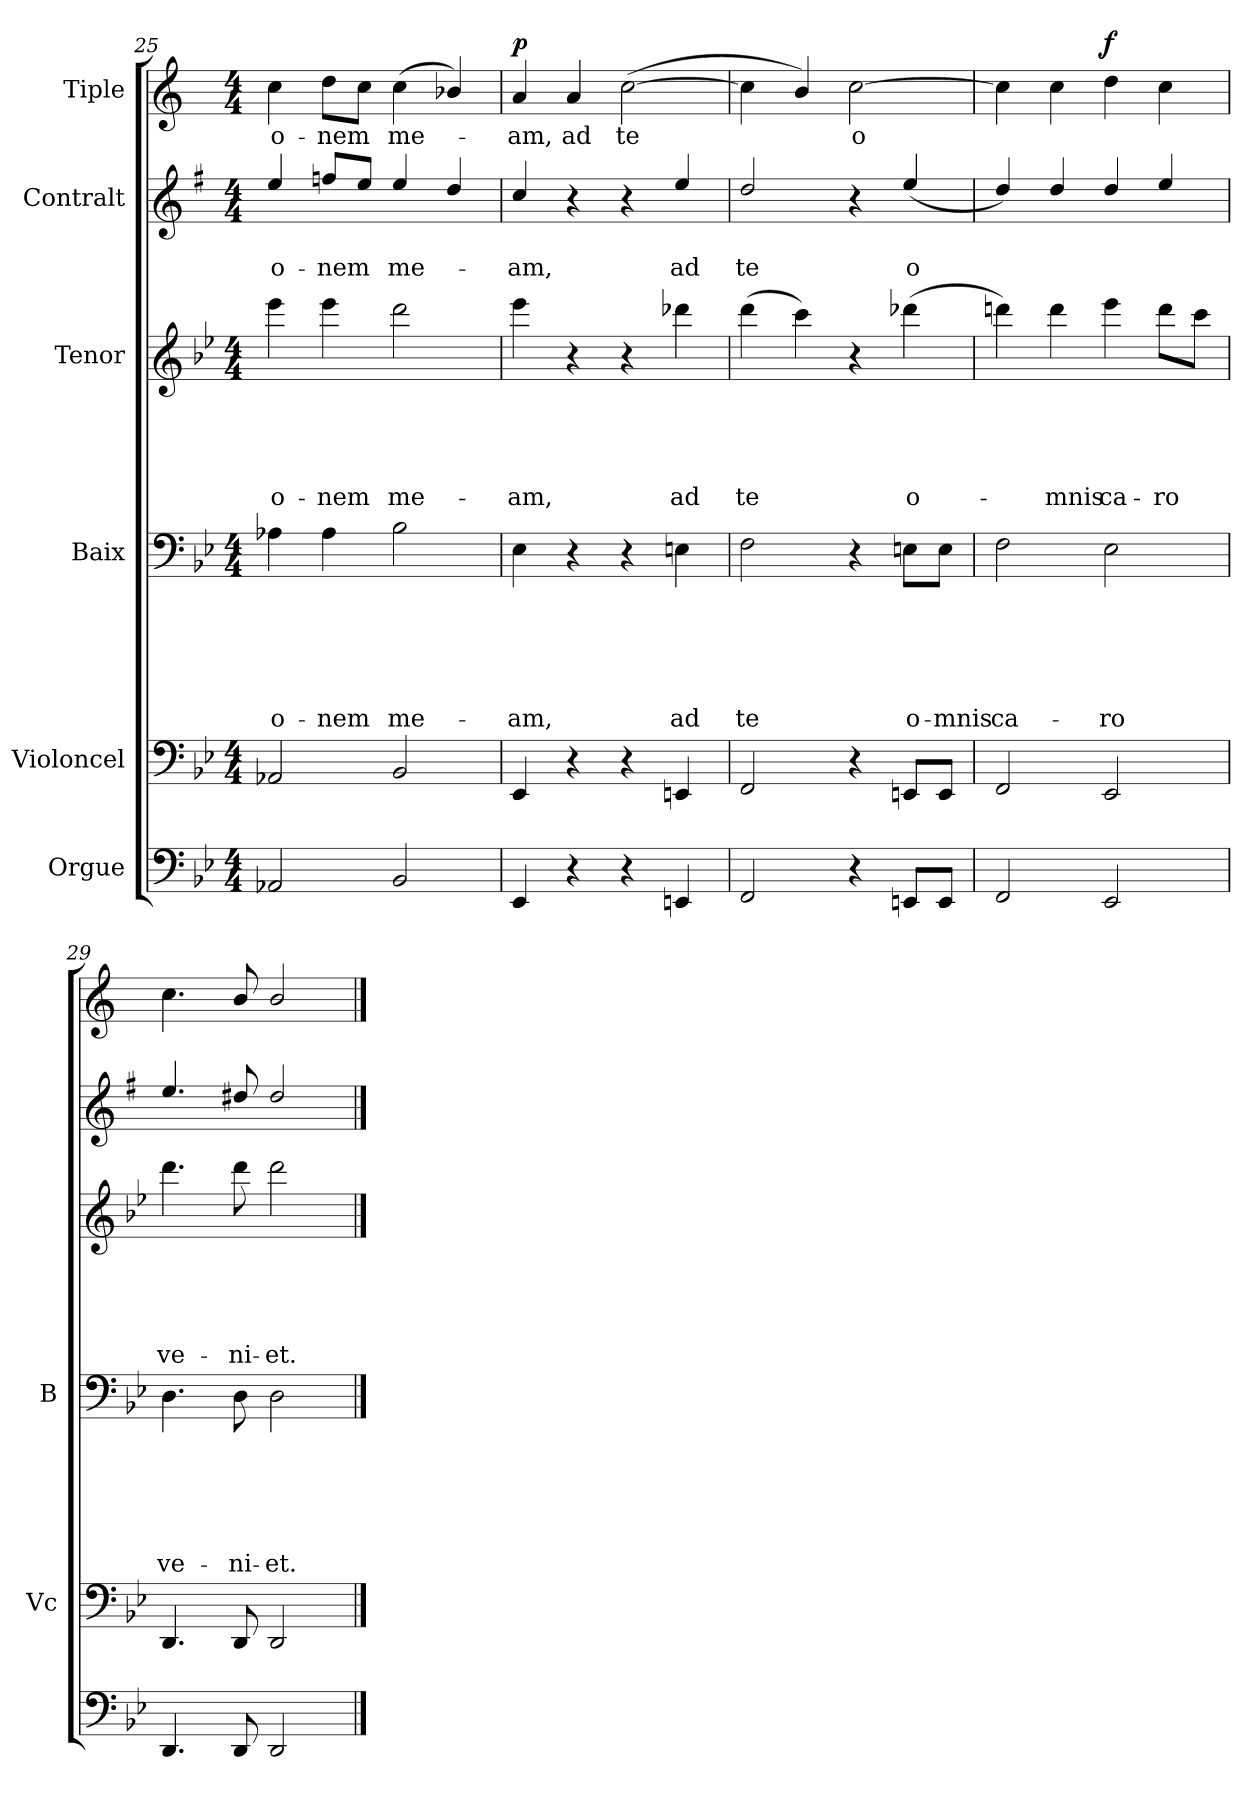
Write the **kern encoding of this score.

**kern	**kern	**kern	**text	**text	**text	**text	**text	**text	**kern	**text	**text	**text	**text	**text	**kern	**text	**text	**kern	**text	**dynam
*part6	*part5	*part4	*part4	*part4	*part4	*part4	*part4	*part4	*part3	*part3	*part3	*part3	*part3	*part3	*part2	*part2	*part2	*part1	*part1	*part1
*staff6	*staff5	*staff4	*staff4	*staff4	*staff4	*staff4	*staff4	*staff4	*staff3	*staff3	*staff3	*staff3	*staff3	*staff3	*staff2	*staff2	*staff2	*staff1	*staff1	*staff1
*I"Orgue	*I"Violoncel	*I"Baix	*	*	*	*	*	*	*I"Tenor	*	*	*	*	*	*I"Contralt	*	*	*I"Tiple	*	*
*	*I'Vc	*I'B	*	*	*	*	*	*	*	*	*	*	*	*	*	*	*	*	*	*
*clefF4	*clefF4	*clefF4	*	*	*	*	*	*	*clefG2	*	*	*	*	*	*clefG2	*	*	*clefG2	*	*
*	*	*	*	*	*	*	*	*	*ITrd8c14	*	*	*	*	*	*ITrd5c9	*	*	*ITrd1c2	*	*
*k[b-e-]	*k[b-e-]	*k[b-e-]	*	*	*	*	*	*	*k[b-e-]	*	*	*	*	*	*k[b-e-]	*	*	*k[b-e-]	*	*
*B-:	*B-:	*B-:	*	*	*	*	*	*	*B-:	*	*	*	*	*	*B-:	*	*	*B-:	*	*
*M4/4	*M4/4	*M4/4	*	*	*	*	*	*	*M4/4	*	*	*	*	*	*M4/4	*	*	*M4/4	*	*
=25	=25	=25	=25	=25	=25	=25	=25	=25	=25	=25	=25	=25	=25	=25	=25	=25	=25	=25	=25	=25
!	!	!	!	!	!	!	!	!LO:LY:b	!	!	!	!	!	!LO:LY:b	!	!	!LO:LY:b	!	!LO:LY:b	!
2AA-X/	2AA-X/	4A-X\	.	.	.	.	.	-o-	4ee-\	.	.	.	.	-o-	4g/	.	-o-	4b-\	-o-	.
!	!	!	!	!	!	!	!	!LO:LY:b	!	!	!	!	!	!LO:LY:b	!	!	!LO:LY:b	!	!LO:LY:b	!
.	.	4A-\	.	.	.	.	.	-nem	4ee-\	.	.	.	.	-nem	8a-X/L	.	-nem	8cc\L	-nem	.
.	.	.	.	.	.	.	.	.	.	.	.	.	.	.	8g/J	.	.	8b-\J	.	.
!	!	!	!	!	!	!	!	!LO:LY:b	!	!	!	!	!	!LO:LY:b	!	!	!LO:LY:b	!	!LO:LY:b	!
2BB-/	2BB-/	2B-\	.	.	.	.	.	me-	2dd\	.	.	.	.	me-	4g/	.	me-	(>4b-\	me-	.
.	.	.	.	.	.	.	.	.	.	.	.	.	.	.	4f/	.	.	4a-X/)	.	.
=26	=26	=26	=26	=26	=26	=26	=26	=26	=26	=26	=26	=26	=26	=26	=26	=26	=26	=26	=26	=26
!	!	!	!	!	!	!	!	!LO:LY:b	!	!	!	!	!	!LO:LY:b	!	!	!LO:LY:b	!	!LO:LY:b	!LO:DY:a
4EE-/	4EE-/	4E-\	.	.	.	.	.	-am,	4ee-\	.	.	.	.	-am,	4e-/	.	-am,	4g/	-am,	p
!	!	!	!	!	!	!	!	!	!	!	!	!	!	!	!	!	!	!	!LO:LY:b	!
4r	4r	4r	.	.	.	.	.	.	4r	.	.	.	.	.	4r	.	.	4g/	ad	.
!	!	!	!	!	!	!	!	!	!	!	!	!	!	!	!	!	!	!	!LO:LY:b	!
4r	4r	4r	.	.	.	.	.	.	4r	.	.	.	.	.	4r	.	.	(>[>2b-\	te	.
!	!	!	!	!	!	!	!	!LO:LY:b	!	!	!	!	!	!LO:LY:b	!	!	!LO:LY:b	!	!	!
4EEn/	4EEn/	4En\	.	.	.	.	.	ad	4dd-X\	.	.	.	.	ad	4g/	.	ad	.	.	.
=27	=27	=27	=27	=27	=27	=27	=27	=27	=27	=27	=27	=27	=27	=27	=27	=27	=27	=27	=27	=27
!	!	!	!	!	!	!	!	!LO:LY:b	!	!	!	!	!	!LO:LY:b	!	!	!LO:LY:b	!	!	!
2FF/	2FF/	2F\	.	.	.	.	.	te	(>4dd\	.	.	.	.	te	2f/	.	te	4b-\]	.	.
.	.	.	.	.	.	.	.	.	4cc\)	.	.	.	.	.	.	.	.	4a/)	.	.
!	!	!	!	!	!	!	!	!	!	!	!	!	!	!	!	!	!	!	!LO:LY:b	!
4r	4r	4r	.	.	.	.	.	.	4r	.	.	.	.	.	4r	.	.	[>2b-\	o	.
!	!	!	!	!	!	!	!	!LO:LY:b	!	!	!	!	!	!LO:LY:b	!	!	!LO:LY:b	!	!	!
8EEn/L	8EEn/L	8En\L	.	.	.	.	.	o-	(>4dd-X\	.	.	.	.	o-	(<4g/	.	o	.	.	.
!	!	!	!	!	!	!	!	!LO:LY:b	!	!	!	!	!	!	!	!	!	!	!	!
8EE/J	8EE/J	8E\J	.	.	.	.	.	-mnis	.	.	.	.	.	.	.	.	.	.	.	.
=28	=28	=28	=28	=28	=28	=28	=28	=28	=28	=28	=28	=28	=28	=28	=28	=28	=28	=28	=28	=28
!	!	!	!	!	!	!	!	!LO:LY:b	!	!	!	!	!	!	!	!	!	!	!	!
2FF/	2FF/	2F\	.	.	.	.	.	ca-	4ddn\)	.	.	.	.	.	4f/)	.	.	4b-\]	.	.
!	!	!	!	!	!	!	!	!	!	!	!	!	!	!LO:LY:b	!	!	!	!	!	!
.	.	.	.	.	.	.	.	.	4dd\	.	.	.	.	-mnis	4f/	.	.	4b-\	.	.
!	!	!	!	!	!	!	!	!LO:LY:b	!	!	!	!	!	!LO:LY:b	!	!	!	!	!	!LO:DY:a
2EE-/	2EE-/	2E-\	.	.	.	.	.	-ro	4ee-\	.	.	.	.	ca-	4f/	.	.	4cc\	.	f
!	!	!	!	!	!	!	!	!	!	!	!	!	!	!LO:LY:b	!	!	!	!	!	!
.	.	.	.	.	.	.	.	.	8dd\L	.	.	.	.	-ro	4g/	.	.	4b-\	.	.
.	.	.	.	.	.	.	.	.	8cc\J	.	.	.	.	.	.	.	.	.	.	.
!!LO:LB:g=z
=29	=29	=29	=29	=29	=29	=29	=29	=29	=29	=29	=29	=29	=29	=29	=29	=29	=29	=29	=29	=29
!	!	!	!	!	!	!	!	!LO:LY:b	!	!	!	!	!	!LO:LY:b	!	!	!	!	!	!
4.DD/	4.DD/	4.D\	.	.	.	.	.	ve-	4.dd\	.	.	.	.	ve-	4.g/	.	.	4.b-\	.	.
!	!	!	!	!	!	!	!	!LO:LY:b	!	!	!	!	!	!LO:LY:b	!	!	!	!	!	!
8DD/	8DD/	8D\	.	.	.	.	.	-ni-	8dd\	.	.	.	.	-ni-	8f#X/	.	.	8a/	.	.
!	!	!	!	!	!	!	!	!LO:LY:b	!	!	!	!	!	!LO:LY:b	!	!	!	!	!	!
2DD/	2DD/	2D\	.	.	.	.	.	-et.	2dd\	.	.	.	.	-et.	2f#/	.	.	2a/	.	.
==	==	==	==	==	==	==	==	==	==	==	==	==	==	==	==	==	==	==	==	==
*-	*-	*-	*-	*-	*-	*-	*-	*-	*-	*-	*-	*-	*-	*-	*-	*-	*-	*-	*-	*-
